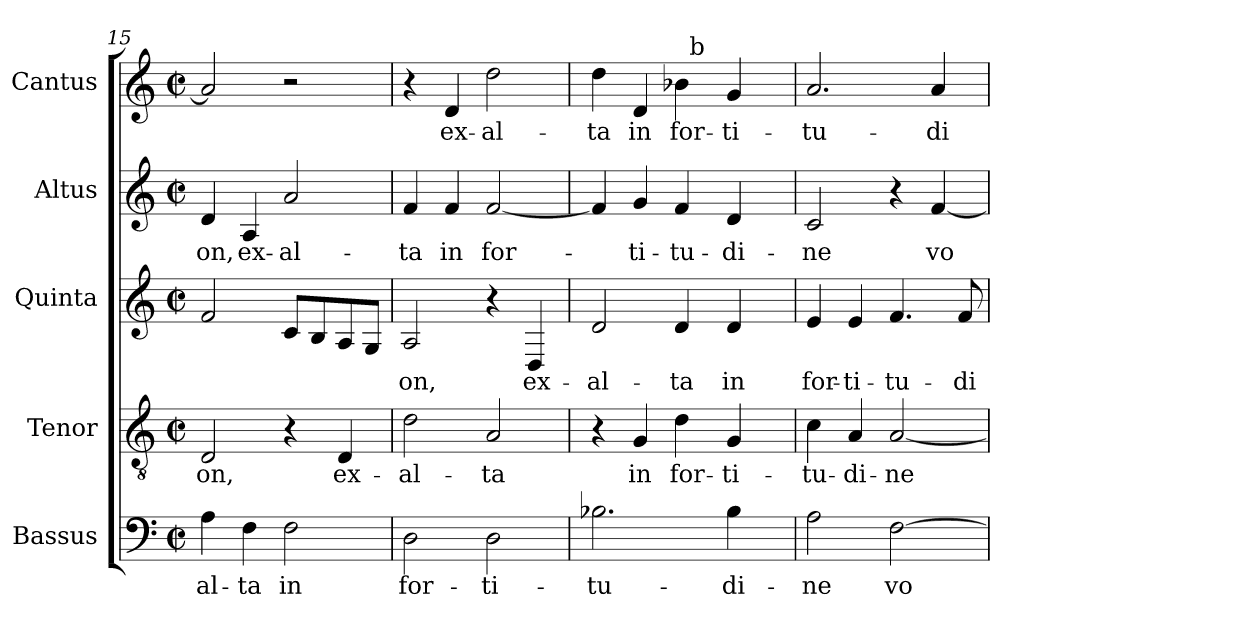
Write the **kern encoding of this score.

**kern	**text	**kern	**text	**kern	**text	**kern	**text	**kern	**text
*part5	*part5	*part4	*part4	*part3	*part3	*part2	*part2	*part1	*part1
*staff5	*staff5	*staff4	*staff4	*staff3	*staff3	*staff2	*staff2	*staff1	*staff1
*I"Bassus	*	*I"Tenor	*	*I"Quinta	*	*I"Altus	*	*I"Cantus	*
*I'B.	*	*I'T.	*	*I'A.	*	*I'A.	*	*I'S.	*
*clefF4	*	*clefGv2	*	*clefG2	*	*clefG2	*	*clefG2	*
*	*	*ITrd7c12	*	*	*	*	*	*	*
*k[]	*	*k[]	*	*k[]	*	*k[]	*	*k[]	*
*C:	*	*C:	*	*C:	*	*C:	*	*C:	*
*M2/2	*	*M2/2	*	*M2/2	*	*M2/2	*	*M2/2	*
*met(c|)	*	*met(c|)	*	*met(c|)	*	*met(c|)	*	*met(c|)	*
=15	=15	=15	=15	=15	=15	=15	=15	=15	=15
!	!LO:LY:b:color=#000000	!	!	!	!	!	!	!	!
!	!	!	!LO:LY:b:color=#000000	!	!	!	!	!	!
!	!	!	!	!	!	!	!LO:LY:b:color=#000000	!	!
4Ai\	-al-	2DDi/	-on,	2fi/	.	4di/	-on,	2ai/]	.
!	!LO:LY:b:color=#000000	!	!	!	!	!	!	!	!
!	!	!	!	!	!	!	!LO:LY:b:color=#000000	!	!
4Fi\	-ta	.	.	.	.	4Ai/	ex-	.	.
!	!LO:LY:b:color=#000000	!	!	!	!	!	!	!	!
!	!	!	!	!	!	!	!LO:LY:b:color=#000000	!	!
2Fi\	in	4r	.	8ci/L	.	2ai/	-al-	2r	.
.	.	.	.	8Bi/	.	.	.	.	.
!	!	!	!LO:LY:b:color=#000000	!	!	!	!	!	!
.	.	4DDi/	ex-	8Ai/	.	.	.	.	.
.	.	.	.	8Gi/J	.	.	.	.	.
=16	=16	=16	=16	=16	=16	=16	=16	=16	=16
!	!LO:LY:b:color=#000000	!	!	!	!	!	!	!	!
!	!	!	!LO:LY:b:color=#000000	!	!	!	!	!	!
!	!	!	!	!	!LO:LY:b:color=#000000	!	!	!	!
!	!	!	!	!	!	!	!LO:LY:b:color=#000000	!	!
2Di\	for-	2Di\	-al-	2Ai/	-on,	4fi/	-ta	4r	.
!	!	!	!	!	!	!	!LO:LY:b:color=#000000	!	!
!	!	!	!	!	!	!	!	!	!LO:LY:b:color=#000000
.	.	.	.	.	.	4fi/	in	4di/	ex-
!	!LO:LY:b:color=#000000	!	!	!	!	!	!	!	!
!	!	!	!LO:LY:b:color=#000000	!	!	!	!	!	!
!	!	!	!	!	!	!	!LO:LY:b:color=#000000	!	!
!	!	!	!	!	!	!	!	!	!LO:LY:b:color=#000000
2Di\	-ti-	2AAi/	-ta	4r	.	[<2fi/	for-	2ddi\	-al-
!	!	!	!	!	!LO:LY:b:color=#000000	!	!	!	!
.	.	.	.	4Di/	ex-	.	.	.	.
=17	=17	=17	=17	=17	=17	=17	=17	=17	=17
!	!LO:LY:b:color=#000000	!	!	!	!	!	!	!	!
!	!	!	!	!	!LO:LY:b:color=#000000	!	!	!	!
!	!	!	!	!	!	!	!	!	!LO:LY:b:color=#000000
*	*	*	*	*	*	*	*	*^	*
2.B-Xi\	-tu-	4r	.	2di/	-al-	4fi/]	.	4ddi\	2ryy	-ta
!	!	!	!LO:LY:b:color=#000000	!	!	!	!	!	!	!
!	!	!	!	!	!	!	!LO:LY:b:color=#000000	!	!	!
!	!	!	!	!	!	!	!	!	!	!LO:LY:b:color=#000000
.	.	4GGi/	in	.	.	4gi/	-ti-	4di/	.	in
!	!	!	!LO:LY:b:color=#000000	!	!	!	!	!	!	!
!	!	!	!	!	!LO:LY:b:color=#000000	!	!	!	!	!
!	!	!	!	!	!	!	!LO:LY:b:color=#000000	!	!	!
!	!	!	!	!	!	!	!	!	!	!LO:LY:b:color=#000000
.	.	4Di\	for-	4di/	-ta	4fi/	-tu-	4b-i\	32ryy	for-
.	.	.	.	.	.	.	.	.	256ryy	.
!	!	!	!	!	!	!	!	!	!LO:TX:a:t=b	!
.	.	.	.	.	.	.	.	.	4ryy	.
!	!LO:LY:b:color=#000000	!	!	!	!	!	!	!	!	!
!	!	!	!LO:LY:b:color=#000000	!	!	!	!	!	!	!
!	!	!	!	!	!LO:LY:b:color=#000000	!	!	!	!	!
!	!	!	!	!	!	!	!LO:LY:b:color=#000000	!	!	!
!	!	!	!	!	!	!	!	!	!	!LO:LY:b:color=#000000
4B-i\	-di-	4GGi/	-ti-	4di/	in	4di/	-di-	4gi/	.	-ti-
.	.	.	.	.	.	.	.	.	8ryy	.
.	.	.	.	.	.	.	.	.	16ryy	.
.	.	.	.	.	.	.	.	.	64..ryy	.
*	*	*	*	*	*	*	*	*v	*v	*
!!LO:PB:g=z
=18	=18	=18	=18	=18	=18	=18	=18	=18	=18
*	*	*	*	*	*	*	*	*^	*
!	!LO:LY:b:color=#000000	!	!	!	!	!	!	!	!	!
*	*	*	*	*	*	*	*	*v	*v	*
*	*	*	*	*	*	*	*	*^	*
!	!	!	!LO:LY:b:color=#000000	!	!	!	!	!	!	!
*	*	*	*	*	*	*	*	*v	*v	*
*	*	*	*	*	*	*	*	*^	*
!	!	!	!	!	!LO:LY:b:color=#000000	!	!	!	!	!
*	*	*	*	*	*	*	*	*v	*v	*
*	*	*	*	*	*	*	*	*^	*
!	!	!	!	!	!	!	!LO:LY:b:color=#000000	!	!	!
*	*	*	*	*	*	*	*	*v	*v	*
*	*	*	*	*	*	*	*	*^	*
!	!	!	!	!	!	!	!	!	!	!LO:LY:b:color=#000000
*	*	*	*	*	*	*	*	*v	*v	*
2Ai\	-ne	4Ci\	-tu-	4ei/	for-	2ci/	-ne	2.ai/	-tu-
!	!	!	!LO:LY:b:color=#000000	!	!	!	!	!	!
!	!	!	!	!	!LO:LY:b:color=#000000	!	!	!	!
.	.	4AAi/	-di-	4ei/	-ti-	.	.	.	.
!	!LO:LY:b:color=#000000	!	!	!	!	!	!	!	!
!	!	!	!LO:LY:b:color=#000000	!	!	!	!	!	!
!	!	!	!	!	!LO:LY:b:color=#000000	!	!	!	!
[>2Fi\	vo-	[<2AAi/	-ne	4.fi/	-tu-	4r	.	.	.
!	!	!	!	!	!	!	!LO:LY:b:color=#000000	!	!
!	!	!	!	!	!	!	!	!	!LO:LY:b:color=#000000
.	.	.	.	.	.	[<4fi/	vo-	4ai/	-di-
!	!	!	!	!	!LO:LY:b:color=#000000	!	!	!	!
.	.	.	.	8fi/	-di-	.	.	.	.
=	=	=	=	=	=	=	=	=	=
*-	*-	*-	*-	*-	*-	*-	*-	*-	*-
